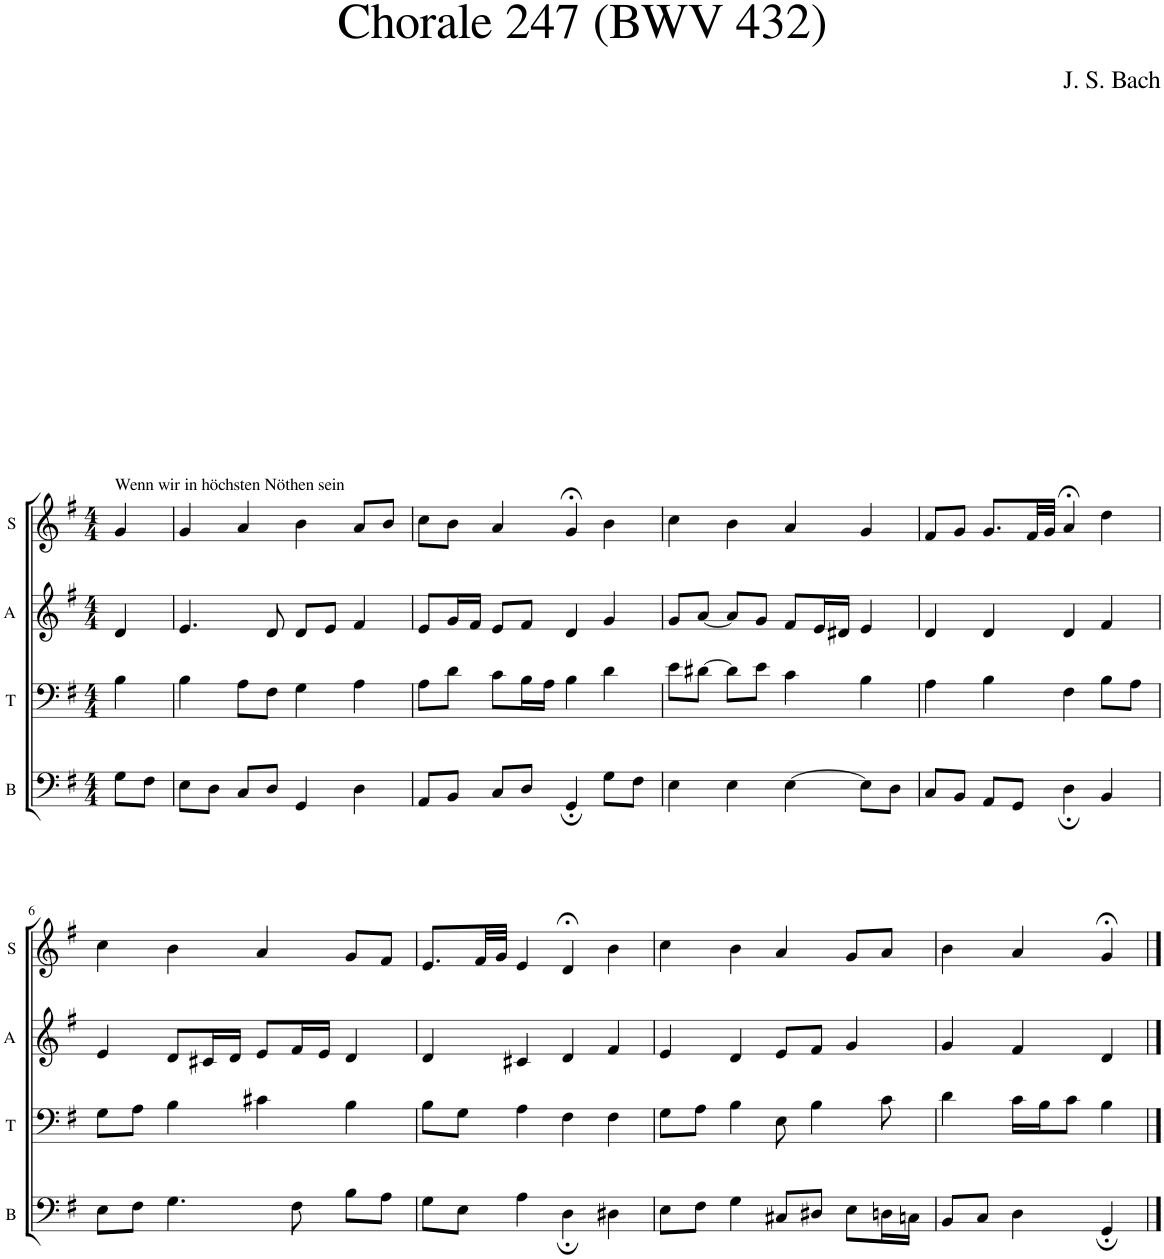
**kern	**kern	**kern	**kern
*part4	*part3	*part2	*part1
*staff4	*staff3	*staff2	*staff1
*I"B	*I"T	*I"A	*I"S
*I'B	*I'T	*I'A	*I'S
*clefF4	*clefF4	*clefG2	*clefG2
*k[f#]	*k[f#]	*k[f#]	*k[f#]
*M4/4	*M4/4	*M4/4	*M4/4
=1	=1	=1	=1
!	!	!	!LO:TX:a:t=Wenn wir in höchsten Nöthen sein
8G\L	4B\	4d/	4g/
8F#\J	.	.	.
=2	=2	=2	=2
8E\L	4B\	4.e/	4g/
8D\J	.	.	.
8C/L	8A\L	.	4a/
8D/J	8F#\J	8d/	.
4GG/	4G\	8d/L	4b\
.	.	8e/J	.
4D\	4A\	4f#/	8a/L
.	.	.	8b/J
=3	=3	=3	=3
8AA/L	8A\L	8e/L	8cc\L
8BB/J	8d\J	16g/L	8b\J
.	.	16f#/JJ	.
8C/L	8c\L	8e/L	4a/
8D/J	16B\L	8f#/J	.
.	16A\JJ	.	.
4GG;/	4B\	4d/	4g;</
8G\L	4d\	4g/	4b\
8F#\J	.	.	.
=4	=4	=4	=4
4E\	8e\L	8g/L	4cc\
.	[8d#X\J	[8a/J	.
4E\	8d#\L]	8a/L]	4b\
.	8e\J	8g/J	.
[4E\	4c\	8f#/L	4a/
.	.	16e/L	.
.	.	16d#X/JJ	.
8E\L]	4B\	4e/	4g/
8D\J	.	.	.
=5	=5	=5	=5
8C/L	4A\	4d/	8f#/L
8BB/J	.	.	8g/J
8AA/L	4B\	4d/	8.g/L
8GG/J	.	.	.
.	.	.	32f#/LL
.	.	.	32g/JJJ
4D;\	4F#\	4d/	4a;</
4BB/	8B\L	4f#/	4dd\
.	8A\J	.	.
!!LO:LB:g=z
=6	=6	=6	=6
8E\L	8G\L	4e/	4cc\
8F#\J	8A\J	.	.
4.G\	4B\	8d/L	4b\
.	.	16c#X/L	.
.	.	16d/JJ	.
.	4c#X\	8e/L	4a/
8F#\	.	16f#/L	.
.	.	16e/JJ	.
8B\L	4B\	4d/	8g/L
8A\J	.	.	8f#/J
=7	=7	=7	=7
8G\L	8B\L	4d/	8.e/L
8E\J	8G\J	.	.
.	.	.	32f#/LL
.	.	.	32g/JJJ
4A\	4A\	4c#X/	4e/
4D;\	4F#\	4d/	4d;</
4D#X\	4F#\	4f#/	4b\
=8	=8	=8	=8
8E\L	8G\L	4e/	4cc\
8F#\J	8A\J	.	.
4G\	4B\	4d/	4b\
8C#X/L	8E\	8e/L	4a/
8D#X/J	4B\	8f#/J	.
8E\L	.	4g/	8g/L
16Dn\L	8c\	.	8a/J
16Cn\JJ	.	.	.
=9	=9	=9	=9
8BB/L	4d\	4g/	4b\
8C/J	.	.	.
4D\	16c\LL	4f#/	4a/
.	16B\J	.	.
.	8c\J	.	.
4GG;/	4B\	4d/	4g;</
==	==	==	==
*-	*-	*-	*-
